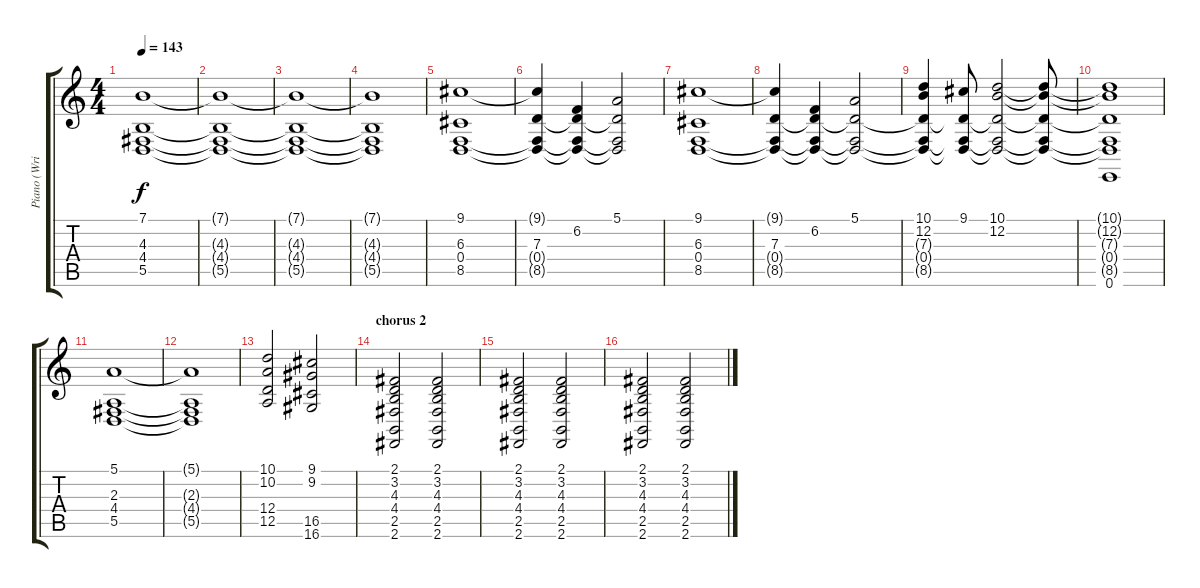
\track ("Piano (Wright)" "Piano (Wri") {instrument brightacousticpiano}
\staff {score tabs}
\tuning (E4 B3 G3 D3 A2 E2) {hide}
\ts (4 4)
\tempo 143
\clef g2
\ks c
(7.1 4.3 4.4 5.5).1{dy f} |
(7.1{t} 4.3{t} 4.4{t} 5.5{t}).1 |
(7.1{t} 4.3{t} 4.4{t} 5.5{t}).1 |
(7.1{t} 4.3{t} 4.4{t} 5.5{t}).1 |
(9.1 6.3 0.4 8.5).1 |
(9.1{t} 7.3 0.4{t} 8.5{t}).4 (6.2 7.3{t} 0.4{t} 8.5{t}).4 (5.1 7.3{t} 0.4{t} 8.5{t}).2 |
(9.1 6.3 0.4 8.5).1 |
(9.1{t} 7.3 0.4{t} 8.5{t}).4 (6.2 7.3{t} 0.4{t} 8.5{t}).4 (5.1 7.3{t} 0.4{t} 8.5{t}).2 |
(10.1 12.2 7.3{t} 0.4{t} 8.5{t}).4 (9.1 7.3{t} 0.4{t} 8.5{t}).8 (10.1 12.2 7.3{t} 0.4{t} 8.5{t}).2 (10.1{t} 12.2{t} 7.3{t} 0.4{t} 8.5{t}).8 |
(10.1{t} 12.2{t} 7.3{t} 0.4{t} 8.5{t} 0.6).1 |
(5.1 2.3 4.4 5.5).1 |
(5.1{t} 2.3{t} 4.4{t} 5.5{t}).1 |
(10.1 10.2 12.4 12.5).2 (9.1 9.2 16.5 16.6).2 |
\section ("" "chorus 2")
(2.1 3.2 4.3 4.4 2.5 2.6).2 (2.1 3.2 4.3 4.4 2.5 2.6).2 |
(2.1 3.2 4.3 4.4 2.5 2.6).2 (2.1 3.2 4.3 4.4 2.5 2.6).2 |
(2.1 3.2 4.3 4.4 2.5 2.6).2 (2.1 3.2 4.3 4.4 2.5 2.6).2
